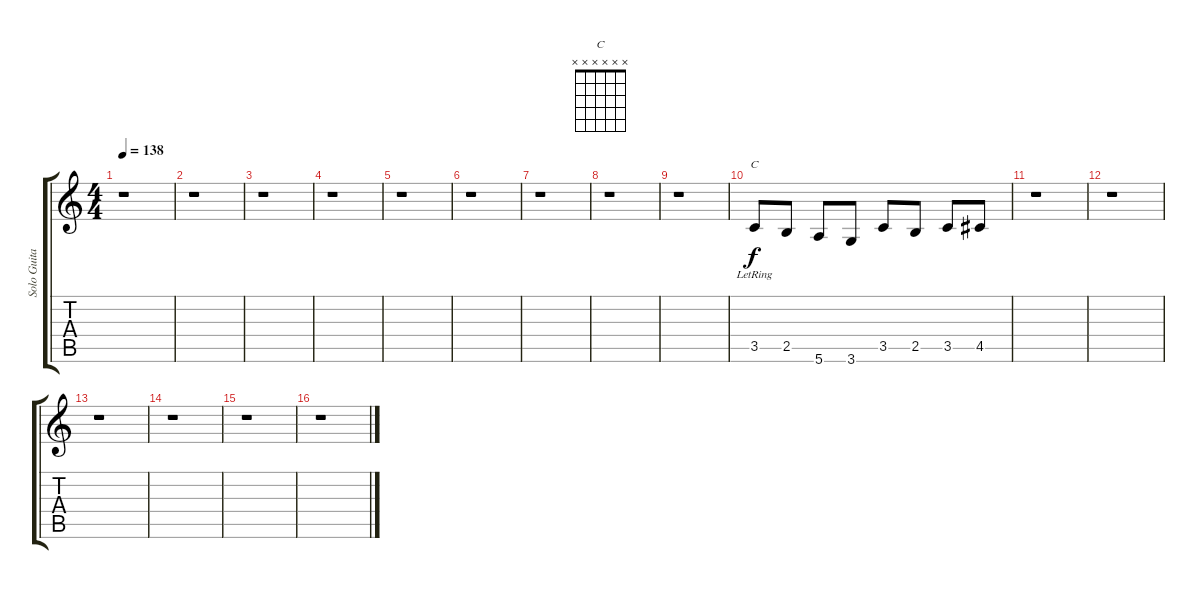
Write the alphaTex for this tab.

\track ("Solo Guitar (George Harrison)" "Solo Guita") {instrument acousticguitarsteel}
\staff {score tabs}
\tuning (E4 B3 G3 D3 A2 E2) {hide}
\chord ("C" x x x x x x)
\ts (4 4)
\tempo 138
\clef g2
\ks c
r.1{dy f instrument acousticguitarsteel} |
r.1 |
r.1 |
r.1 |
r.1 |
r.1 |
r.1 |
r.1 |
r.1 |
3.5{lr}.8{ch "C"} 2.5.8 5.6.8 3.6.8 3.5.8 2.5.8 3.5.8 4.5.8 |
r.1 |
r.1 |
r.1 |
r.1 |
r.1 |
r.1
